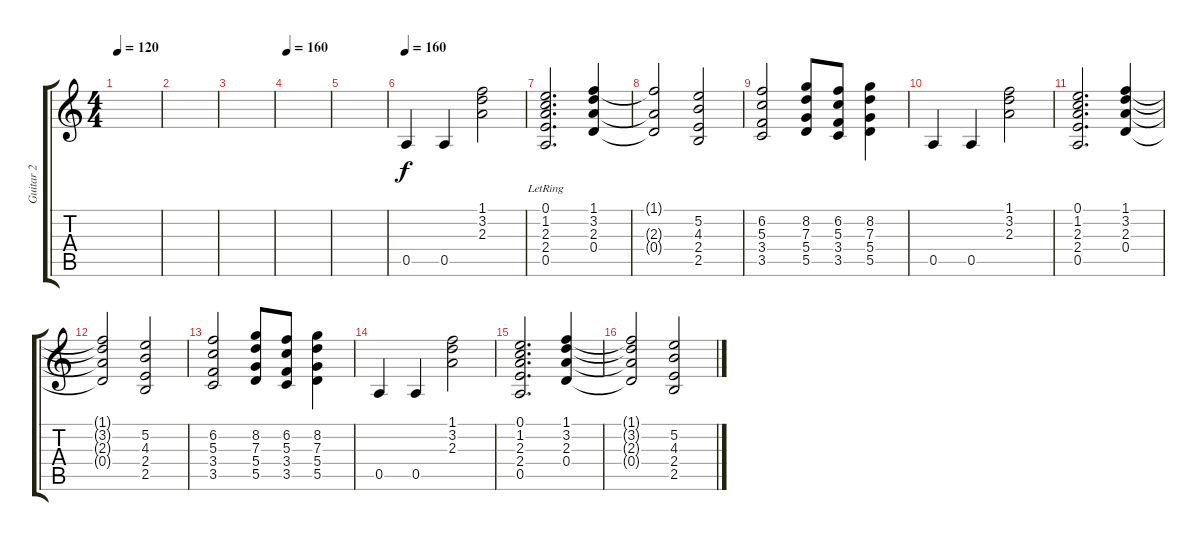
\track ("Guitar 2" "Guitar 2") {instrument distortionguitar}
\staff {score tabs}
\tuning (E4 B3 G3 D3 A2 E2) {hide}
\ts (4 4)
\tempo 120
\clef g2
\ks c
|
|
|
\tempo 160
|
|
\tempo 160
0.5.4{dy f} 0.5.4 (1.1 3.2 2.3).2 |
(0.1 1.2 2.3 2.4 0.5{lr}).2{d} (1.1 3.2 2.3 0.4).4 |
(1.1{t} 2.3{t} 0.4{t}).2 (5.2 4.3 2.4 2.5).2 |
(6.2 5.3 3.4 3.5).2 (8.2 7.3 5.4 5.5).8 (6.2 5.3 3.4 3.5).8 (8.2 7.3 5.4 5.5).4 |
0.5.4 0.5.4 (1.1 3.2 2.3).2 |
(0.1 1.2 2.3 2.4 0.5).2{d} (1.1 3.2 2.3 0.4).4 |
(1.1{t} 3.2{t} 2.3{t} 0.4{t}).2 (5.2 4.3 2.4 2.5).2 |
(6.2 5.3 3.4 3.5).2 (8.2 7.3 5.4 5.5).8 (6.2 5.3 3.4 3.5).8 (8.2 7.3 5.4 5.5).4 |
0.5.4 0.5.4 (1.1 3.2 2.3).2 |
(0.1 1.2 2.3 2.4 0.5).2{d} (1.1 3.2 2.3 0.4).4 |
(1.1{t} 3.2{t} 2.3{t} 0.4{t}).2 (5.2 4.3 2.4 2.5).2
